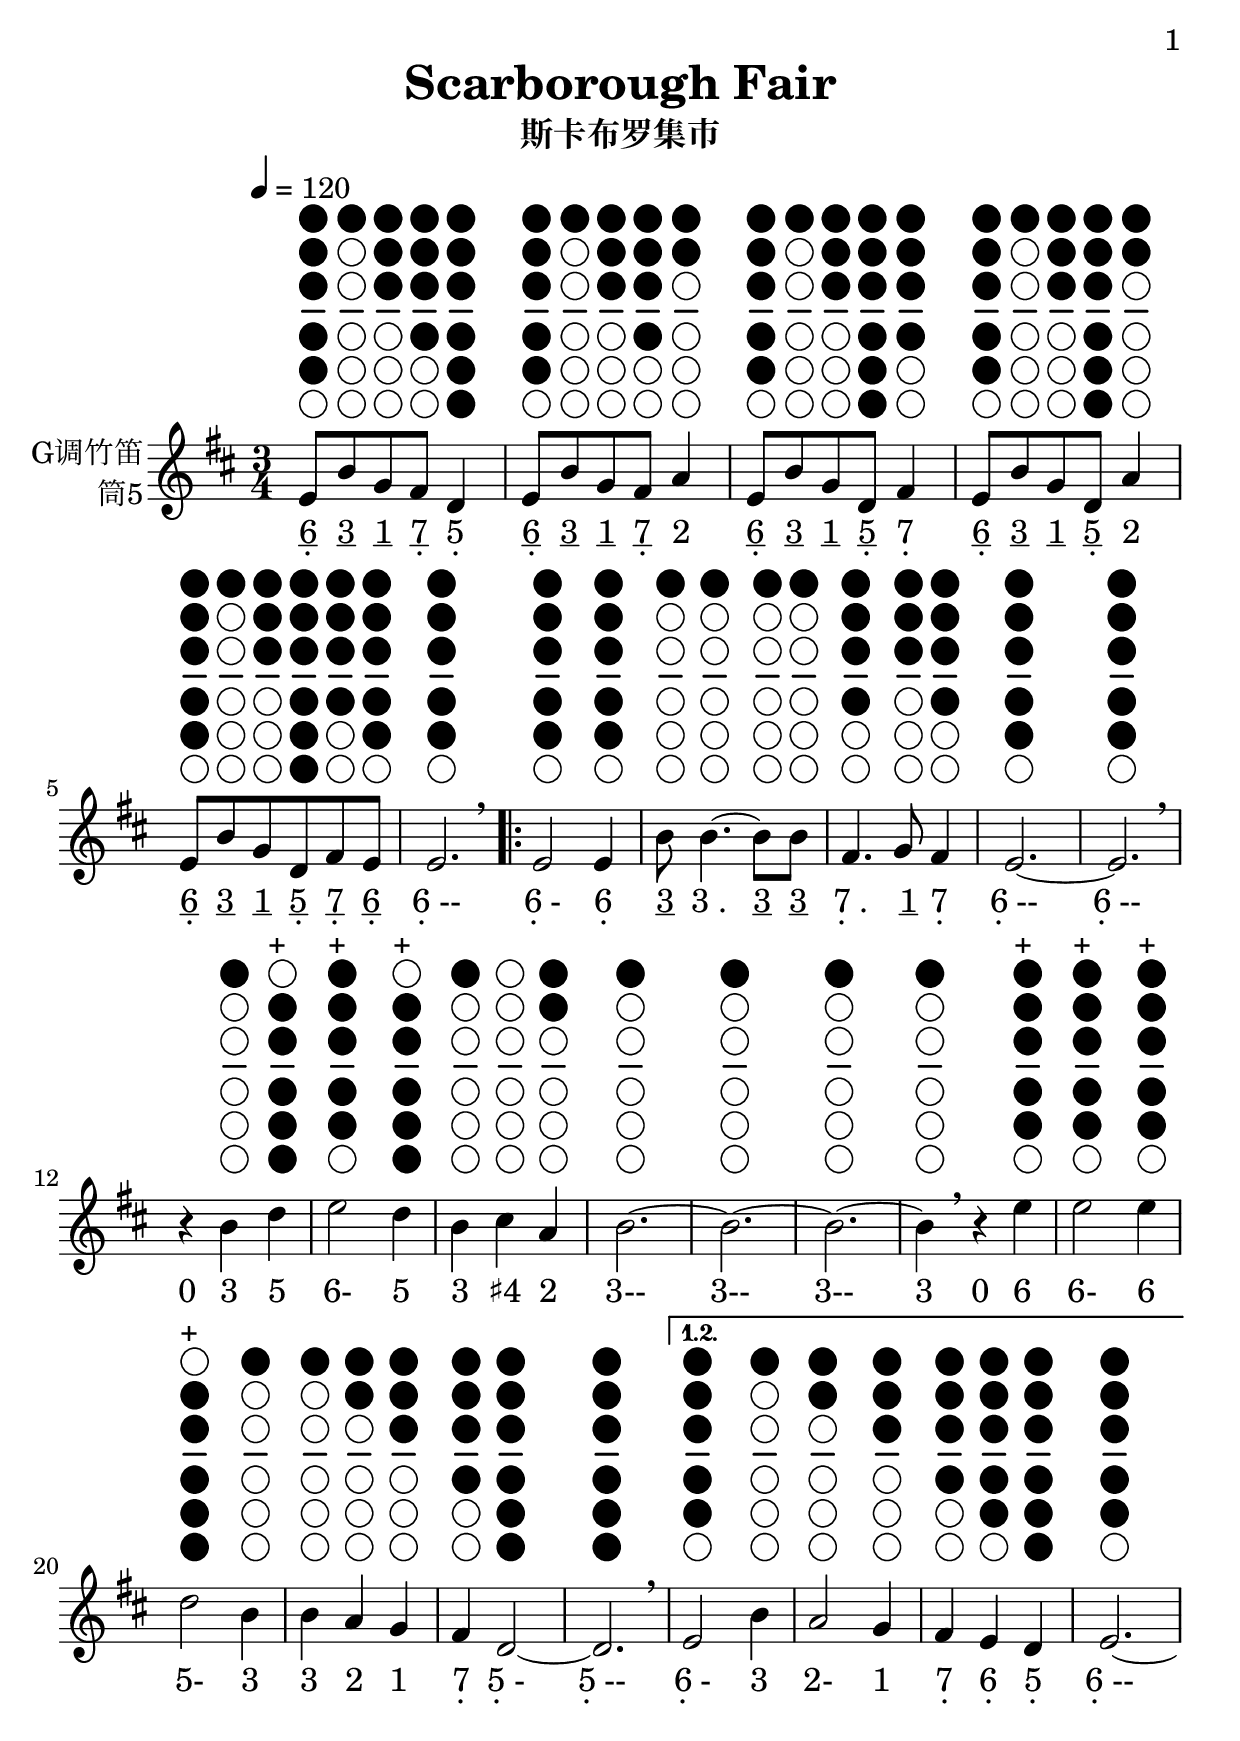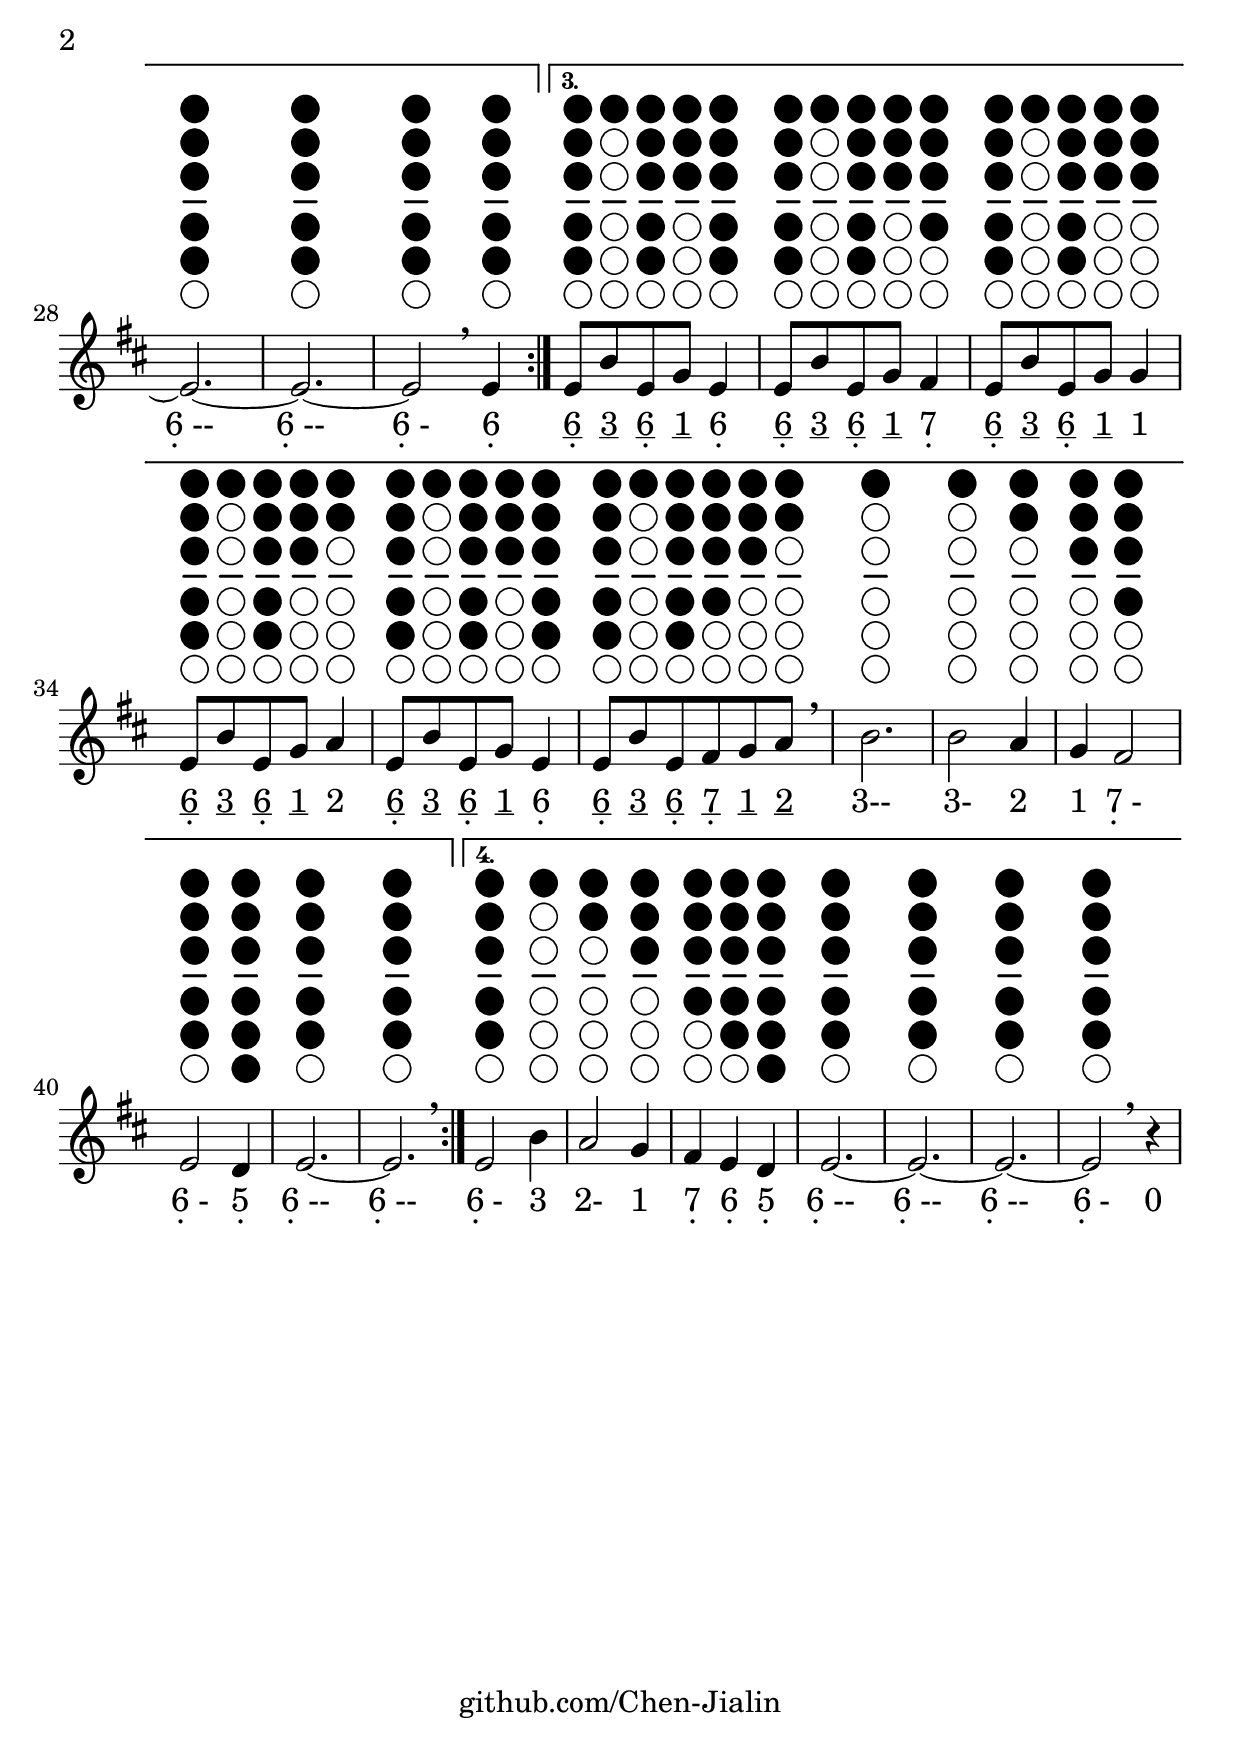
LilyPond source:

\version "2.24.3"
\language english

\header {
  title = "Scarborough Fair"
  subtitle = "斯卡布罗集市"
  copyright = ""
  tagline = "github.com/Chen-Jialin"
}

\paper{
  #(set-paper-size "a4")
  print-page-number = ##t
  page-number-type = #'arabic
  print-first-page-number = ##t
  first-page-number = 1
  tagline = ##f
}

#(set-global-staff-size 26)

melody = \fixed c' {
  \clef treble
  \key d \major
  \time 3/4
  \tempo 4 = 120

  \textLengthOn
  e8^\markup{\center-column{\woodwind-diagram #'tin-whistle #'((cc . (one two three four five)) (lh . ()) (rh . ()))}}
  b8^\markup{\center-column{\woodwind-diagram #'tin-whistle #'((cc . (one)) (lh . ()) (rh . ()))}}
  g8^\markup{\center-column{\woodwind-diagram #'tin-whistle #'((cc . (one two three)) (lh . ()) (rh . ()))}}
  fs8^\markup{\center-column{\woodwind-diagram #'tin-whistle #'((cc . (one two three four)) (lh . ()) (rh . ()))}}
  d4^\markup{\center-column{\woodwind-diagram #'tin-whistle #'((cc . (one two three four five six)) (lh . ()) (rh . ()))}}
  | e8^\markup{\center-column{\woodwind-diagram #'tin-whistle #'((cc . (one two three four five)) (lh . ()) (rh . ()))}}
  b8^\markup{\center-column{\woodwind-diagram #'tin-whistle #'((cc . (one)) (lh . ()) (rh . ()))}}
  g8^\markup{\center-column{\woodwind-diagram #'tin-whistle #'((cc . (one two three)) (lh . ()) (rh . ()))}}
  fs8^\markup{\center-column{\woodwind-diagram #'tin-whistle #'((cc . (one two three four)) (lh . ()) (rh . ()))}}
  a4^\markup{\center-column{\woodwind-diagram #'tin-whistle #'((cc . (one two)) (lh . ()) (rh . ()))}}
  | e8^\markup{\center-column{\woodwind-diagram #'tin-whistle #'((cc . (one two three four five)) (lh . ()) (rh . ()))}}
  b8^\markup{\center-column{\woodwind-diagram #'tin-whistle #'((cc . (one)) (lh . ()) (rh . ()))}}
  g8^\markup{\center-column{\woodwind-diagram #'tin-whistle #'((cc . (one two three)) (lh . ()) (rh . ()))}}
  d8^\markup{\center-column{\woodwind-diagram #'tin-whistle #'((cc . (one two three four five six)) (lh . ()) (rh . ()))}}
  fs4^\markup{\center-column{\woodwind-diagram #'tin-whistle #'((cc . (one two three four)) (lh . ()) (rh . ()))}}
  | e8^\markup{\center-column{\woodwind-diagram #'tin-whistle #'((cc . (one two three four five)) (lh . ()) (rh . ()))}}
  b8^\markup{\center-column{\woodwind-diagram #'tin-whistle #'((cc . (one)) (lh . ()) (rh . ()))}}
  g8^\markup{\center-column{\woodwind-diagram #'tin-whistle #'((cc . (one two three)) (lh . ()) (rh . ()))}}
  d8^\markup{\center-column{\woodwind-diagram #'tin-whistle #'((cc . (one two three four five six)) (lh . ()) (rh . ()))}}
  a4^\markup{\center-column{\woodwind-diagram #'tin-whistle #'((cc . (one two)) (lh . ()) (rh . ()))}}
  | e8^\markup{\center-column{\woodwind-diagram #'tin-whistle #'((cc . (one two three four five)) (lh . ()) (rh . ()))}}
  b8^\markup{\center-column{\woodwind-diagram #'tin-whistle #'((cc . (one)) (lh . ()) (rh . ()))}}
  g8^\markup{\center-column{\woodwind-diagram #'tin-whistle #'((cc . (one two three)) (lh . ()) (rh . ()))}}
  d8^\markup{\center-column{\woodwind-diagram #'tin-whistle #'((cc . (one two three four five six)) (lh . ()) (rh . ()))}}
  fs8^\markup{\center-column{\woodwind-diagram #'tin-whistle #'((cc . (one two three four)) (lh . ()) (rh . ()))}}
  e8^\markup{\center-column{\woodwind-diagram #'tin-whistle #'((cc . (one two three four five)) (lh . ()) (rh . ()))}}
  | e2.^\markup{\center-column{\woodwind-diagram #'tin-whistle #'((cc . (one two three four five)) (lh . ()) (rh . ()))}}
  \breathe |
  \repeat volta 4 {
    e2^\markup{\center-column{\woodwind-diagram #'tin-whistle #'((cc . (one two three four five)) (lh . ()) (rh . ()))}}
    e4^\markup{\center-column{\woodwind-diagram #'tin-whistle #'((cc . (one two three four five)) (lh . ()) (rh . ()))}}
    | b8^\markup{\center-column{\woodwind-diagram #'tin-whistle #'((cc . (one)) (lh . ()) (rh . ()))}}
    b4.~^\markup{\center-column{\woodwind-diagram #'tin-whistle #'((cc . (one)) (lh . ()) (rh . ()))}}
    b8^\markup{\center-column{\woodwind-diagram #'tin-whistle #'((cc . (one)) (lh . ()) (rh . ()))}}
    b8^\markup{\center-column{\woodwind-diagram #'tin-whistle #'((cc . (one)) (lh . ()) (rh . ()))}}
    | fs4.^\markup{\center-column{\woodwind-diagram #'tin-whistle #'((cc . (one two three four)) (lh . ()) (rh . ()))}}
    g8^\markup{\center-column{\woodwind-diagram #'tin-whistle #'((cc . (one two three)) (lh . ()) (rh . ()))}}
    fs4^\markup{\center-column{\woodwind-diagram #'tin-whistle #'((cc . (one two three four)) (lh . ()) (rh . ()))}}
    | e2.~^\markup{\center-column{\woodwind-diagram #'tin-whistle #'((cc . (one two three four five)) (lh . ()) (rh . ()))}}
    | e2.^\markup{\center-column{\woodwind-diagram #'tin-whistle #'((cc . (one two three four five)) (lh . ()) (rh . ()))}}
    \breathe |
    r4b4^\markup{\center-column{\woodwind-diagram #'tin-whistle #'((cc . (one)) (lh . ()) (rh . ()))}}
    d'4^\markup{\center-column{\woodwind-diagram #'tin-whistle #'((cc . (two three four five six)) (lh . ()) (rh . ()))}}^\markup{+}
    | e'2^\markup{\center-column{\woodwind-diagram #'tin-whistle #'((cc . (one two three four five)) (lh . ()) (rh . ()))}}^\markup{+}
    d'4^\markup{\center-column{\woodwind-diagram #'tin-whistle #'((cc . (two three four five six)) (lh . ()) (rh . ()))}}^\markup{+}
    | b4^\markup{\center-column{\woodwind-diagram #'tin-whistle #'((cc . (one)) (lh . ()) (rh . ()))}}
    cs'4^\markup{\center-column{\woodwind-diagram #'tin-whistle #'((cc . ()) (lh . ()) (rh . ()))}}
    a4^\markup{\center-column{\woodwind-diagram #'tin-whistle #'((cc . (one two)) (lh . ()) (rh . ()))}}
    | b2.~^\markup{\center-column{\woodwind-diagram #'tin-whistle #'((cc . (one)) (lh . ()) (rh . ()))}}
    | b2.~^\markup{\center-column{\woodwind-diagram #'tin-whistle #'((cc . (one)) (lh . ()) (rh . ()))}}
    | b2.~^\markup{\center-column{\woodwind-diagram #'tin-whistle #'((cc . (one)) (lh . ()) (rh . ()))}}
    |
    b4^\markup{\center-column{\woodwind-diagram #'tin-whistle #'((cc . (one)) (lh . ()) (rh . ()))}}
    \breathe r4e'4^\markup{\center-column{\woodwind-diagram #'tin-whistle #'((cc . (one two three four five)) (lh . ()) (rh . ()))}}^\markup{+}
    | e'2^\markup{\center-column{\woodwind-diagram #'tin-whistle #'((cc . (one two three four five)) (lh . ()) (rh . ()))}}^\markup{+}
    e'4^\markup{\center-column{\woodwind-diagram #'tin-whistle #'((cc . (one two three four five)) (lh . ()) (rh . ()))}}^\markup{+}
    | d'2^\markup{\center-column{\woodwind-diagram #'tin-whistle #'((cc . (two three four five six)) (lh . ()) (rh . ()))}}^\markup{+}
    b4^\markup{\center-column{\woodwind-diagram #'tin-whistle #'((cc . (one)) (lh . ()) (rh . ()))}}
    | b4^\markup{\center-column{\woodwind-diagram #'tin-whistle #'((cc . (one)) (lh . ()) (rh . ()))}}
    a4^\markup{\center-column{\woodwind-diagram #'tin-whistle #'((cc . (one two)) (lh . ()) (rh . ()))}}
    g4^\markup{\center-column{\woodwind-diagram #'tin-whistle #'((cc . (one two three)) (lh . ()) (rh . ()))}}
    | fs4^\markup{\center-column{\woodwind-diagram #'tin-whistle #'((cc . (one two three four)) (lh . ()) (rh . ()))}}
    d2~^\markup{\center-column{\woodwind-diagram #'tin-whistle #'((cc . (one two three four five six)) (lh . ()) (rh . ()))}}
    | d2.^\markup{\center-column{\woodwind-diagram #'tin-whistle #'((cc . (one two three four five six)) (lh . ()) (rh . ()))}}
    \breathe |
    \alternative{
      \volta 1,2 {
        e2^\markup{\center-column{\woodwind-diagram #'tin-whistle #'((cc . (one two three four five)) (lh . ()) (rh . ()))}}
        b4^\markup{\center-column{\woodwind-diagram #'tin-whistle #'((cc . (one)) (lh . ()) (rh . ()))}}
        | a2^\markup{\center-column{\woodwind-diagram #'tin-whistle #'((cc . (one two)) (lh . ()) (rh . ()))}}
        g4^\markup{\center-column{\woodwind-diagram #'tin-whistle #'((cc . (one two three)) (lh . ()) (rh . ()))}}
        | fs4^\markup{\center-column{\woodwind-diagram #'tin-whistle #'((cc . (one two three four)) (lh . ()) (rh . ()))}}
        e4^\markup{\center-column{\woodwind-diagram #'tin-whistle #'((cc . (one two three four five)) (lh . ()) (rh . ()))}}
        d4^\markup{\center-column{\woodwind-diagram #'tin-whistle #'((cc . (one two three four five six)) (lh . ()) (rh . ()))}}
        | e2.~^\markup{\center-column{\woodwind-diagram #'tin-whistle #'((cc . (one two three four five)) (lh . ()) (rh . ()))}}
        | e2.~^\markup{\center-column{\woodwind-diagram #'tin-whistle #'((cc . (one two three four five)) (lh . ()) (rh . ()))}}
        | e2.~^\markup{\center-column{\woodwind-diagram #'tin-whistle #'((cc . (one two three four five)) (lh . ()) (rh . ()))}}
        | e2^\markup{\center-column{\woodwind-diagram #'tin-whistle #'((cc . (one two three four five)) (lh . ()) (rh . ()))}}
        \breathe e4^\markup{\center-column{\woodwind-diagram #'tin-whistle #'((cc . (one two three four five)) (lh . ()) (rh . ()))}}
      }
      \volta 3 {
        e8^\markup{\center-column{\woodwind-diagram #'tin-whistle #'((cc . (one two three four five)) (lh . ()) (rh . ()))}}
        b8^\markup{\center-column{\woodwind-diagram #'tin-whistle #'((cc . (one)) (lh . ()) (rh . ()))}}
        e8^\markup{\center-column{\woodwind-diagram #'tin-whistle #'((cc . (one two three four five)) (lh . ()) (rh . ()))}}
        g8^\markup{\center-column{\woodwind-diagram #'tin-whistle #'((cc . (one two three)) (lh . ()) (rh . ()))}}
        e4^\markup{\center-column{\woodwind-diagram #'tin-whistle #'((cc . (one two three four five)) (lh . ()) (rh . ()))}}
        | e8^\markup{\center-column{\woodwind-diagram #'tin-whistle #'((cc . (one two three four five)) (lh . ()) (rh . ()))}}
        b8^\markup{\center-column{\woodwind-diagram #'tin-whistle #'((cc . (one)) (lh . ()) (rh . ()))}}
        e8^\markup{\center-column{\woodwind-diagram #'tin-whistle #'((cc . (one two three four five)) (lh . ()) (rh . ()))}}
        g8^\markup{\center-column{\woodwind-diagram #'tin-whistle #'((cc . (one two three)) (lh . ()) (rh . ()))}}
        fs4^\markup{\center-column{\woodwind-diagram #'tin-whistle #'((cc . (one two three four)) (lh . ()) (rh . ()))}}
        | e8^\markup{\center-column{\woodwind-diagram #'tin-whistle #'((cc . (one two three four five)) (lh . ()) (rh . ()))}}
        b8^\markup{\center-column{\woodwind-diagram #'tin-whistle #'((cc . (one)) (lh . ()) (rh . ()))}}
        e8^\markup{\center-column{\woodwind-diagram #'tin-whistle #'((cc . (one two three four five)) (lh . ()) (rh . ()))}}
        g8^\markup{\center-column{\woodwind-diagram #'tin-whistle #'((cc . (one two three)) (lh . ()) (rh . ()))}}
        g4^\markup{\center-column{\woodwind-diagram #'tin-whistle #'((cc . (one two three)) (lh . ()) (rh . ()))}}
        | e8^\markup{\center-column{\woodwind-diagram #'tin-whistle #'((cc . (one two three four five)) (lh . ()) (rh . ()))}}
        b8^\markup{\center-column{\woodwind-diagram #'tin-whistle #'((cc . (one)) (lh . ()) (rh . ()))}}
        e8^\markup{\center-column{\woodwind-diagram #'tin-whistle #'((cc . (one two three four five)) (lh . ()) (rh . ()))}}
        g8^\markup{\center-column{\woodwind-diagram #'tin-whistle #'((cc . (one two three)) (lh . ()) (rh . ()))}}
        a4^\markup{\center-column{\woodwind-diagram #'tin-whistle #'((cc . (one two)) (lh . ()) (rh . ()))}}
        | e8^\markup{\center-column{\woodwind-diagram #'tin-whistle #'((cc . (one two three four five)) (lh . ()) (rh . ()))}}
        b8^\markup{\center-column{\woodwind-diagram #'tin-whistle #'((cc . (one)) (lh . ()) (rh . ()))}}
        e8^\markup{\center-column{\woodwind-diagram #'tin-whistle #'((cc . (one two three four five)) (lh . ()) (rh . ()))}}
        g8^\markup{\center-column{\woodwind-diagram #'tin-whistle #'((cc . (one two three)) (lh . ()) (rh . ()))}}
        e4^\markup{\center-column{\woodwind-diagram #'tin-whistle #'((cc . (one two three four five)) (lh . ()) (rh . ()))}}
        | e8^\markup{\center-column{\woodwind-diagram #'tin-whistle #'((cc . (one two three four five)) (lh . ()) (rh . ()))}}
        b8^\markup{\center-column{\woodwind-diagram #'tin-whistle #'((cc . (one)) (lh . ()) (rh . ()))}}
        e8^\markup{\center-column{\woodwind-diagram #'tin-whistle #'((cc . (one two three four five)) (lh . ()) (rh . ()))}}
        fs8^\markup{\center-column{\woodwind-diagram #'tin-whistle #'((cc . (one two three four)) (lh . ()) (rh . ()))}}
        g8^\markup{\center-column{\woodwind-diagram #'tin-whistle #'((cc . (one two three)) (lh . ()) (rh . ()))}}
        a8^\markup{\center-column{\woodwind-diagram #'tin-whistle #'((cc . (one two)) (lh . ()) (rh . ()))}}
        \breathe |
        b2.^\markup{\center-column{\woodwind-diagram #'tin-whistle #'((cc . (one)) (lh . ()) (rh . ()))}}
        | b2^\markup{\center-column{\woodwind-diagram #'tin-whistle #'((cc . (one)) (lh . ()) (rh . ()))}}
        a4^\markup{\center-column{\woodwind-diagram #'tin-whistle #'((cc . (one two)) (lh . ()) (rh . ()))}}
        | g4^\markup{\center-column{\woodwind-diagram #'tin-whistle #'((cc . (one two three)) (lh . ()) (rh . ()))}}
        fs2^\markup{\center-column{\woodwind-diagram #'tin-whistle #'((cc . (one two three four)) (lh . ()) (rh . ()))}}
        | e2^\markup{\center-column{\woodwind-diagram #'tin-whistle #'((cc . (one two three four five)) (lh . ()) (rh . ()))}}
        d4^\markup{\center-column{\woodwind-diagram #'tin-whistle #'((cc . (one two three four five six)) (lh . ()) (rh . ()))}}
        | e2.~^\markup{\center-column{\woodwind-diagram #'tin-whistle #'((cc . (one two three four five)) (lh . ()) (rh . ()))}}
        | e2.^\markup{\center-column{\woodwind-diagram #'tin-whistle #'((cc . (one two three four five)) (lh . ()) (rh . ()))}}
        \breathe |
      }
      \volta 4 {
        e2^\markup{\center-column{\woodwind-diagram #'tin-whistle #'((cc . (one two three four five)) (lh . ()) (rh . ()))}}
        b4^\markup{\center-column{\woodwind-diagram #'tin-whistle #'((cc . (one)) (lh . ()) (rh . ()))}}
        | a2^\markup{\center-column{\woodwind-diagram #'tin-whistle #'((cc . (one two)) (lh . ()) (rh . ()))}}
        g4^\markup{\center-column{\woodwind-diagram #'tin-whistle #'((cc . (one two three)) (lh . ()) (rh . ()))}}
        | fs4^\markup{\center-column{\woodwind-diagram #'tin-whistle #'((cc . (one two three four)) (lh . ()) (rh . ()))}}
        e4^\markup{\center-column{\woodwind-diagram #'tin-whistle #'((cc . (one two three four five)) (lh . ()) (rh . ()))}}
        d4^\markup{\center-column{\woodwind-diagram #'tin-whistle #'((cc . (one two three four five six)) (lh . ()) (rh . ()))}}
        | e2.~^\markup{\center-column{\woodwind-diagram #'tin-whistle #'((cc . (one two three four five)) (lh . ()) (rh . ()))}}
        | e2.~^\markup{\center-column{\woodwind-diagram #'tin-whistle #'((cc . (one two three four five)) (lh . ()) (rh . ()))}}
        | e2.~^\markup{\center-column{\woodwind-diagram #'tin-whistle #'((cc . (one two three four five)) (lh . ()) (rh . ()))}}
        | e2^\markup{\center-column{\woodwind-diagram #'tin-whistle #'((cc . (one two three four five)) (lh . ()) (rh . ()))}}
        \breathe r4|
      }
    }
  }
}

jianpu = \lyricmode {
  \markup{\center-column{\underline 6 \vspace #-0.7 .}}8
  \markup{\underline 3}8
  \markup{\underline 1}8
  \markup{\center-column{\underline 7 \vspace #-0.7 .}}8
  \markup{\center-column{5 \vspace #-0.7 .}}4
  \markup{\center-column{\underline 6 \vspace #-0.7 .}}8
  \markup{\underline 3}8
  \markup{\underline 1}8
  \markup{\center-column{\underline 7 \vspace #-0.7 .}}8
  \markup{2}4
  \markup{\center-column{\underline 6 \vspace #-0.7 .}}8
  \markup{\underline 3}8
  \markup{\underline 1}8
  \markup{\center-column{\underline 5 \vspace #-0.7 .}}8
  \markup{\center-column{7 \vspace #-0.7 .}}4
  \markup{\center-column{\underline 6 \vspace #-0.7 .}}8
  \markup{\underline 3}8
  \markup{\underline 1}8
  \markup{\center-column{\underline 5 \vspace #-0.7 .}}8
  \markup{2}4
  \markup{\center-column{\underline 6 \vspace #-0.7 .}}8
  \markup{\underline 3}8
  \markup{\underline 1}8
  \markup{\center-column{\underline 5 \vspace #-0.7 .}}8
  \markup{\center-column{\underline 7 \vspace #-0.7 .}}8
  \markup{\center-column{\underline 6 \vspace #-0.7 .}}8
  \markup{\center-column{6 \vspace #-0.7 .}--}2.
  \repeat volta 4 {
    \markup{\center-column{6 \vspace #-0.7 .}-}2
    \markup{\center-column{6 \vspace #-0.7 .}}4
    \markup{\underline 3}8
    \markup{3 .}4.
    \markup{\underline 3}8
    \markup{\underline 3}8
    \markup{\center-column{7 \vspace #-0.7 .} .}4.
    \markup{\underline 1}8
    \markup{\center-column{7 \vspace #-0.7 .}}4
    \markup{\center-column{6 \vspace #-0.7 .}--}2.
    \markup{\center-column{6 \vspace #-0.7 .}--}2.
    \markup{0}4
    \markup{3}4
    \markup{5}4
    \markup{6-}2
    \markup{5}4
    \markup{3}4
    \markup{♯4}4
    \markup{2}4
    \markup{3--}2.
    \markup{3--}2.
    \markup{3--}2.
    \markup{3}4
    \markup{0}4
    \markup{6}4
    \markup{6-}2
    \markup{6}4
    \markup{5-}2
    \markup{3}4
    \markup{3}4
    \markup{2}4
    \markup{1}4
    \markup{\center-column{7 \vspace #-0.7 .}}4
    \markup{\center-column{5 \vspace #-0.7 .}-}2
    \markup{\center-column{5 \vspace #-0.7 .}--}2.
    \alternative{
      \volta 1 {
        \markup{\center-column{6 \vspace #-0.7 .}-}2
        \markup{3}4
        \markup{2-}2
        \markup{1}4
        \markup{\center-column{7 \vspace #-0.7 .}}4
        \markup{\center-column{6 \vspace #-0.7 .}}4
        \markup{\center-column{5 \vspace #-0.7 .}}4
        \markup{\center-column{6 \vspace #-0.7 .}--}2.
        \markup{\center-column{6 \vspace #-0.7 .}--}2.
        \markup{\center-column{6 \vspace #-0.7 .}--}2.
        \markup{\center-column{6 \vspace #-0.7 .}-}2
        \markup{\center-column{6 \vspace #-0.7 .}}4
      }
      \volta 3 {
        \markup{\center-column{\underline 6 \vspace #-0.7 .}}8
        \markup{\underline 3}8
        \markup{\center-column{\underline 6 \vspace #-0.7 .}}8
        \markup{\underline 1}8
        \markup{\center-column{6 \vspace #-0.7 .}}4
        \markup{\center-column{\underline 6 \vspace #-0.7 .}}8
        \markup{\underline 3}8
        \markup{\center-column{\underline 6 \vspace #-0.7 .}}8
        \markup{\underline 1}8
        \markup{\center-column{7 \vspace #-0.7 .}}4
        \markup{\center-column{\underline 6 \vspace #-0.7 .}}8
        \markup{\underline 3}8
        \markup{\center-column{\underline 6 \vspace #-0.7 .}}8
        \markup{\underline 1}8
        \markup{1}4
        \markup{\center-column{\underline 6 \vspace #-0.7 .}}8
        \markup{\underline 3}8
        \markup{\center-column{\underline 6 \vspace #-0.7 .}}8
        \markup{\underline 1}8
        \markup{2}4
        \markup{\center-column{\underline 6 \vspace #-0.7 .}}8
        \markup{\underline 3}8
        \markup{\center-column{\underline 6 \vspace #-0.7 .}}8
        \markup{\underline 1}8
        \markup{\center-column{6 \vspace #-0.7 .}}4
        \markup{\center-column{\underline 6 \vspace #-0.7 .}}8
        \markup{\underline 3}8
        \markup{\center-column{\underline 6 \vspace #-0.7 .}}8
        \markup{\center-column{\underline 7 \vspace #-0.7 .}}8
        \markup{\underline 1}8
        \markup{\underline 2}8
        \markup{3--}2.
        \markup{3-}2
        \markup{2}4
        \markup{1}4
        \markup{\center-column{7 \vspace #-0.7 .}-}2
        \markup{\center-column{6 \vspace #-0.7 .}-}2
        \markup{\center-column{5 \vspace #-0.7 .}}4
        \markup{\center-column{6 \vspace #-0.7 .}--}2.
        \markup{\center-column{6 \vspace #-0.7 .}--}2.
      }
      \volta 4 {
        \markup{\center-column{6 \vspace #-0.7 .}-}2
        \markup{3}4
        \markup{2-}2
        \markup{1}4
        \markup{\center-column{7 \vspace #-0.7 .}}4
        \markup{\center-column{6 \vspace #-0.7 .}}4
        \markup{\center-column{5 \vspace #-0.7 .}}4
        \markup{\center-column{6 \vspace #-0.7 .}--}2.
        \markup{\center-column{6 \vspace #-0.7 .}--}2.
        \markup{\center-column{6 \vspace #-0.7 .}--}2.
        \markup{\center-column{6 \vspace #-0.7 .}-}2
        \markup{0}4
      }
    }
  }
}

\score {
  <<
    \new Staff \with {
      instrumentName = \markup{
        \right-column{
          G调竹笛
          筒5
        }
      }
      midiInstrument = "shakuhachi"
    } \melody
    \new Lyrics \jianpu
  >>
  \layout { }
}

% \score{
%   \new Staff \with {
%     instrumentName = \markup{
%       \right-column{
%         G调竹笛
%         筒5
%       }
%     }
%     midiInstrument = "shakuhachi"
%   }
%   \unfoldRepeats { \melody }
%   \midi { }
% }
